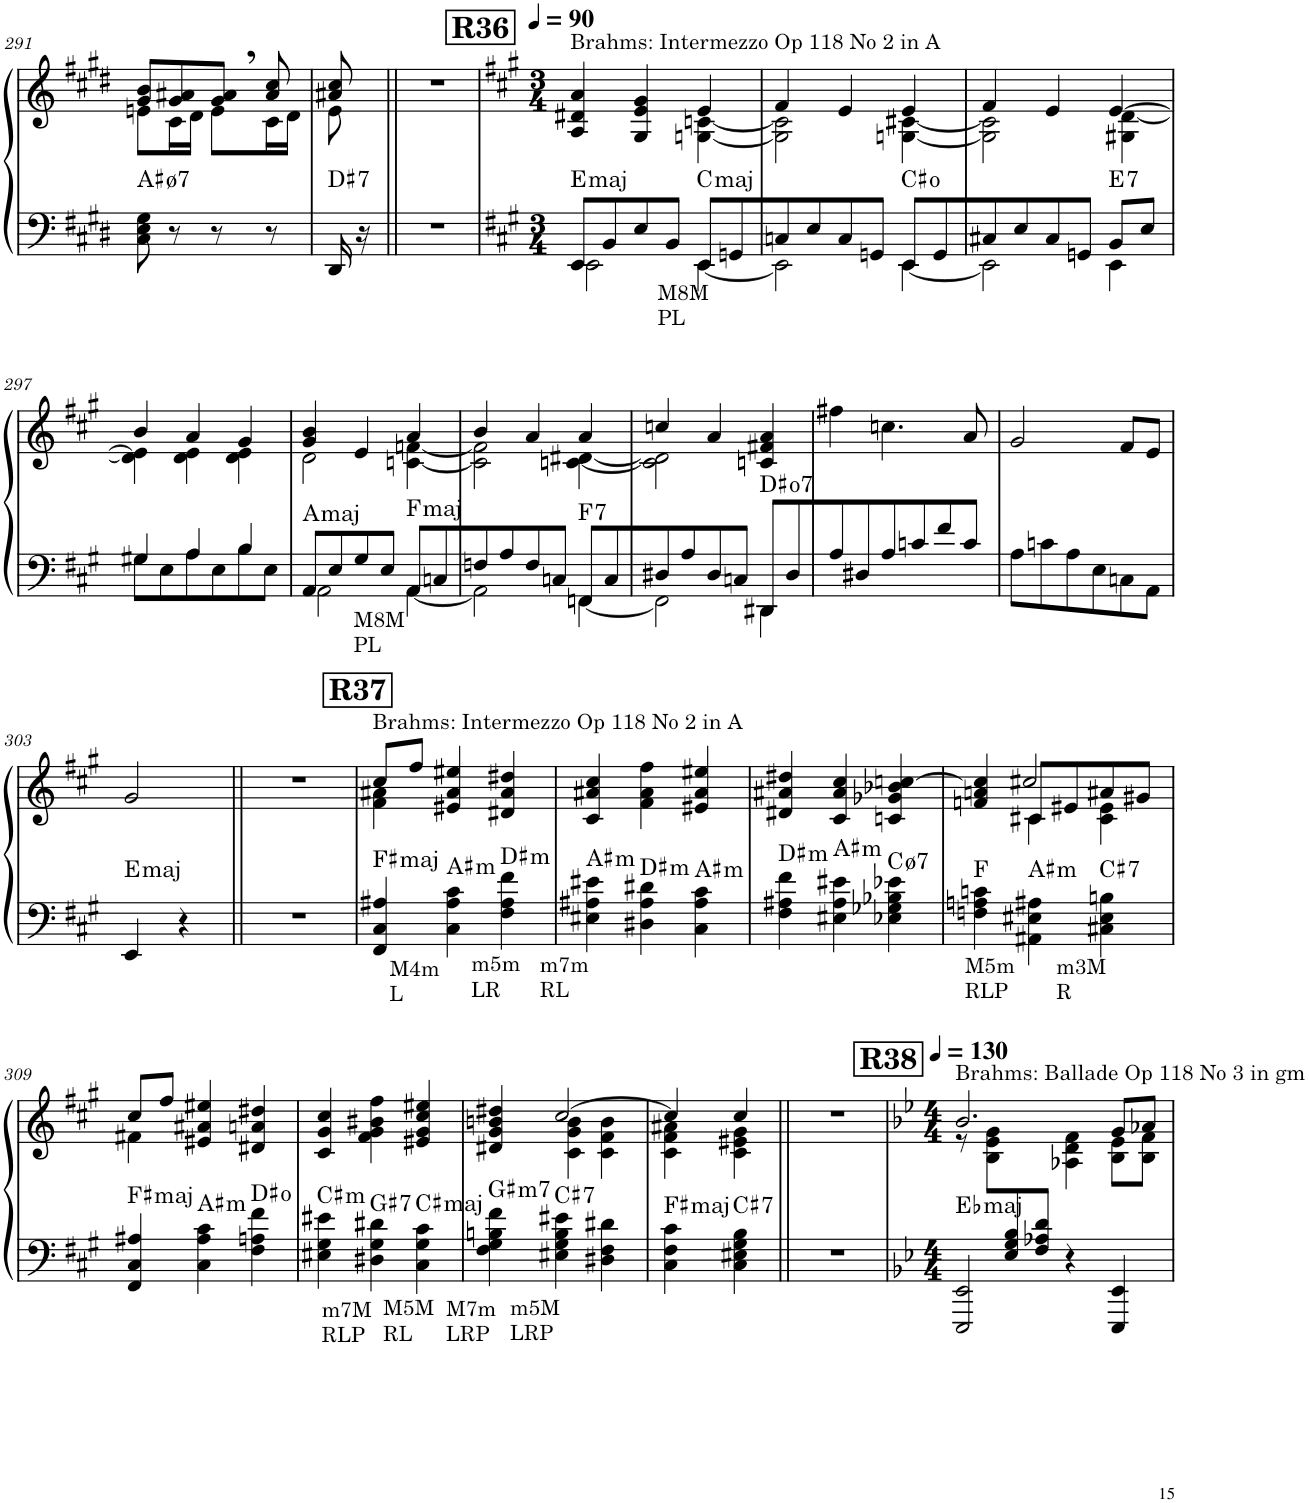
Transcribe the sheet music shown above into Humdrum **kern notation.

**kern	**kern	**harte
*part1	*part1	*part1
*staff2	*staff1	*
*I"Piano	*	*
*I'Pno.	*	*
!!LO:PB:g=z
*clefG2	*clefG2	*
*k[f#c#g#d#]	*k[f#c#g#d#]	*
*M2/4	*M2/4	*
=291	=291	=291
*	*^	*
!	!	!	!LO:H:kt=7
8C#\ 8E\ 8G#\	8g#/ 8b/L	8en\L	A#:hdim7
8r	8g#/ 8a#X/	16c#\L	.
.	.	16d#\JJ	.
8r	8g#/, 8a#/,J	8e\L	.
8r	8a#/ 8cc#/	16c#\L	.
.	.	16d#\JJ	.
=292	=292	=292	=292
!	!	!	!LO:H:kt=7
16DD#/	8a#X/ 8cc#/	8e\	D#:7
16r	.	.	.
*	*v	*v	*
=293||	=293||	=293||
2r	2r	.
=294	=294	=294
!!LO:REH:place=s1:a:B:cj:fs=14:t=R36
*k[f#c#g#]	*k[f#c#g#]	*
*M3/4	*M3/4	*
*	*MM90	*
*^	*^	*
!	!	!LO:TX:a:t=Brahms&colon; Intermezzo Op 118 No 2 in A	!	!LO:H:kt=maj
8EE/L	2EE\	4A/ 4d#X/ 4a/	4ryy	E:maj
8BB/	.	.	.	.
8E/	.	4G#/ 4e/ 4g#/	4ryy	.
8BB/J	.	.	.	.
!LO:TX:b:t=M8M	!	!	!	!
!LO:TX:b:t=PL	!	!	!	!
!	!	!	!	!LO:H:kt=maj
[<8EE/L	4EE\	4e/	[4Gn\ [4cn\	C:maj
8GGn/	.	.	.	.
=295	=295	=295	=295	=295
8Cn/	2EE\]	4f#/	2G\] 2c\]	.
8E/	.	.	.	.
8C/	.	4e/	.	.
8GGn/J	.	.	.	.
[<8EE/L	4EE\	4e/	[4Gn\ [4c#X\	C#:dim
8GG/	.	.	.	.
=296	=296	=296	=296	=296
8C#X/	2EE\]	4f#/	2G\] 2c#\]	.
8E/	.	.	.	.
8C#/	.	4e/	.	.
8GGn/J	.	.	.	.
!	!	!	!	!LO:H:kt=7
8BB/L	4EE\	[4e/	4G#X\ [4d\	E:7
8E/J	.	.	.	.
!!LO:LB:g=z	!!
=297	=297	=297	=297	=297
4G#X/	8G#\L	4b/	4d\] 4e\]	.
.	8E\	.	.	.
4A/	8A\	4a/	4d\ 4e\	.
.	8E\	.	.	.
4B/	8B\	4g#/	4d\ 4e\	.
.	8E\J	.	.	.
=298	=298	=298	=298	=298
!	!	!	!	!LO:H:kt=maj
8AA/L	2AA\	4g#/ 4b/	2d\	A:maj
8E/	.	.	.	.
8G#/	.	4e/	.	.
8E/J	.	.	.	.
!LO:TX:b:t=M8M	!	!	!	!
!LO:TX:b:t=PL	!	!	!	!
!	!	!	!	!LO:H:kt=maj
[<8AA/L	4AA\	4a/	[4cn\ [4fn\	F:maj
8Cn/	.	.	.	.
=299	=299	=299	=299	=299
8Fn/	2AA\]	4b/	2c\] 2f\]	.
8A/	.	.	.	.
8F/	.	4a/	.	.
8Cn/J	.	.	.	.
!	!	!	!	!LO:H:kt=7
[<8FFn/L	4FF\	4a/	[4cn\ [4d#X\	F:7
8C/	.	.	.	.
=300	=300	=300	=300	=300
8D#X/	2FF\]	4ccn/	2c\] 2d#\]	.
8A/	.	.	.	.
8D#/	.	4a/	.	.
8Cn/J	.	.	.	.
!	!	!	!	!LO:H:kt=7
8DD#X/L	4DD#\	4cn/ 4f#X/ 4a/	4ryy	D#:dim7
8D#/	.	.	.	.
*v	*v	*	*	*
*	*v	*v	*
=301	=301	=301
8A/	4ff#X\	.
8D#X/	.	.
8A/	4.ccn\	.
8cn/	.	.
8f#/	.	.
8c/J	8a/	.
=302	=302	=302
8A\L	2g#/	.
8cn\	.	.
8A\	.	.
8E\	.	.
8Cn\	8f#/L	.
8AA\J	8e/J	.
!!LO:LB:g=z
=303	=303	=303
!	!	!LO:H:kt=maj
4EE/	2g#/	E:maj
4r	.	.
=304||	=304||	=304||
2.r	2.r	.
!!LO:REH:place=s1:a:B:cj:fs=14:t=R37
=305	=305	=305
*	*^	*
!	!LO:TX:a:t=Brahms&colon; Intermezzo Op 118 No 2 in A	!	!LO:H:kt=maj
4FF#/ 4C#/ 4A#X/	8cc#/L	4f#\ 4a#X\	F#:maj
.	8ff#/J	.	.
!LO:TX:b:t=M4m	!	!	!
!LO:TX:b:t=L	!	!	!
!	!	!	!LO:H:kt=m
4C#\ 4A#\ 4c#\	4e#X/ 4a#/ 4ee#X/	4ryy	A#:min
!LO:TX:b:t=m5m	!	!	!
!LO:TX:b:t=LR	!	!	!
!	!	!	!LO:H:kt=m
4F#\ 4A#\ 4f#\	4d#X/ 4a#/ 4dd#X/	4ryy	D#:min
=306	=306	=306	=306
!LO:TX:b:t=m7m	!	!	!
!LO:TX:b:t=RL	!	!	!
!	!	!	!LO:H:kt=m
*	*v	*v	*
4E#X\ 4A#X\ 4e#X\	4c#/ 4a#X/ 4cc#/	A#:min
!	!	!LO:H:kt=m
4D#X\ 4A#\ 4d#X\	4f#\ 4a#\ 4ff#\	D#:min
!	!	!LO:H:kt=m
4C#\ 4A#\ 4c#\	4e#X/ 4a#/ 4ee#X/	A#:min
=307	=307	=307
!	!	!LO:H:kt=m
4F#\ 4A#X\ 4f#\	4d#X/ 4a#X/ 4dd#X/	D#:min
!	!	!LO:H:kt=m
4E#X\ 4A#\ 4e#X\	4c#/ 4a#/ 4cc#/	A#:min
!	!	!LO:H:kt=7
4E-X\ 4G-X\ 4B-X\ 4e-X\	4cn/ 4g-X/ 4b-X/ [4ccn/	C:hdim7
=308	=308	=308
*	*^	*
*	*	*^	*
4Fn\ 4An\ 4cn\	4fn/ 4an/ 4cc/]	4ryy	4ryy	F:maj
!LO:TX:b:t=M5m	!	!	!	!
!LO:TX:b:t=RLP	!	!	!	!
!	!	!	!	!LO:H:kt=m
4AA#X\ 4E#X\ 4A#X\	2cc#X/	8c#X/L	4c#\	A#:min
.	.	8e#X/	.	.
!LO:TX:b:t=m3M	!	!	!	!
!LO:TX:b:t=R	!	!	!	!
!	!	!	!	!LO:H:kt=7
4C#X\ 4E#\ 4Bn\	.	8a#X/	4c#\ 4e#\	C#:7
.	.	8g#X/J	.	.
*	*	*v	*v	*
!!LO:LB:g=z
=309	=309	=309	=309
!	!	!	!LO:H:kt=maj
4FF#/ 4C#/ 4A#X/	8cc#/L	4f#X\	F#:maj
.	8ff#/J	.	.
!	!	!	!LO:H:kt=m
4C#\ 4A#\ 4c#\	4e#X/ 4a#X/ 4ee#X/	4ryy	A#:min
4F#\ 4An\ 4f#\	4d#X/ 4an/ 4dd#X/	4ryy	D#:dim
=310	=310	=310	=310
!	!	!	!LO:H:kt=m
*	*v	*v	*
4E#X\ 4G#\ 4e#X\	4c#/ 4g#/ 4cc#/	C#:min
!LO:TX:b:t=m7M	!	!
!LO:TX:b:t=RLP	!	!
!	!	!LO:H:kt=7
4D#X\ 4G#\ 4d#X\	4f#\ 4g#\ 4b#X\ 4ff#\	G#:7
!LO:TX:b:t=M5M	!	!
!LO:TX:b:t=RL	!	!
!	!	!LO:H:kt=maj
4C#\ 4G#\ 4c#\	4e#X/ 4g#/ 4cc#/ 4ee#X/	C#:maj
=311	=311	=311
*	*^	*
!LO:TX:b:t=M7m	!	!	!
!LO:TX:b:t=LRP	!	!	!
!	!	!	!LO:H:kt=m7
4F#\ 4G#\ 4Bn\ 4f#\	4d#X/ 4g#/ 4bn/ 4dd#X/	4ryy	G#:min7
!LO:TX:b:t=m5M	!	!	!
!LO:TX:b:t=LRP	!	!	!
!	!	!	!LO:H:kt=7
4E#X\ 4G#\ 4B\ 4e#X\	[2cc#/	4c#\ 4g#\ 4b\	C#:7
4D#X\ 4F#\ 4d#X\	.	4c#\ 4f#\ 4b\	.
=312	=312	=312	=312
!	!	!	!LO:H:kt=maj
4C#\ 4F#\ 4c#\	4cc#/]	4c#\ 4f#\ 4a#X\	F#:maj
!	!	!	!LO:H:kt=7
4C#\ 4E#X\ 4G#\ 4B\	4cc#/	4c#\ 4e#X\ 4g#\	C#:7
*	*v	*v	*
=313||	=313||	=313||
2.r	2.r	.
=314	=314	=314
!!LO:REH:place=s1:a:B:cj:fs=14:t=R38
*k[b-e-]	*k[b-e-]	*
*M4/4	*M4/4	*
*	*MM130	*
*^	*^	*
!	!	!LO:TX:a:t=Brahms&colon; Ballade Op 118 No 3 in gm	!	!LO:H:kt=maj
4ryy	2EEE-/ 2EE-/	2.b-/	8r	Eb:maj
.	.	.	8B-\ 8e-\ 8g\L	.
8E-/ 8G/ 8B-/	.	.	4ryy	.
8F/ 8A-X/ 8d/J	.	.	.	.
2ryy	4r	.	4A-X\ 4d\ 4f\	.
.	4EEE-/ 4EE-/	8g/L	8B-\ 8e-\L	.
.	.	8a-X/J	8B-\ 8f\J	.
*v	*v	*	*	*
*	*v	*v	*
=	=	=
*-	*-	*-
